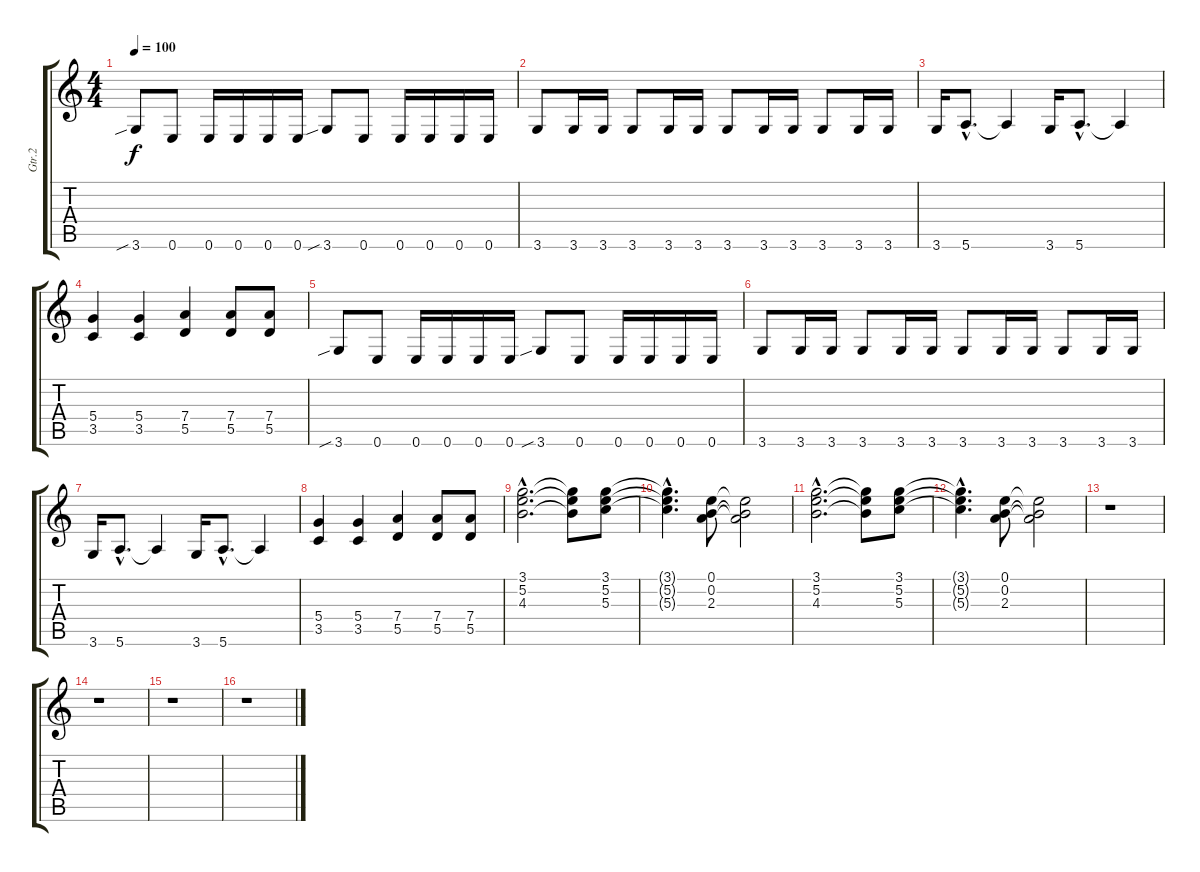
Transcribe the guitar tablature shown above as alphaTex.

\track ("Gtr.2" "Gtr.2") {instrument overdrivenguitar}
\staff {score tabs}
\tuning (E4 B3 G3 D3 A2 E2) {hide}
\ts (4 4)
\tempo 100
\clef g2
\ks c
3.6{sib}.8{dy f} 0.6.8 0.6.16 0.6.16 0.6.16 0.6.16 3.6{sib}.8 0.6.8 0.6.16 0.6.16 0.6.16 0.6.16 |
3.6.8 3.6.16 3.6.16 3.6.8 3.6.16 3.6.16 3.6.8 3.6.16 3.6.16 3.6.8 3.6.16 3.6.16 |
3.6.16 5.6{hac}.8{d} 5.6{t}.4 3.6.16 5.6{hac}.8{d} 5.6{t}.4 |
(5.4 3.5).4 (5.4 3.5).4 (7.4 5.5).4 (7.4 5.5).8 (7.4 5.5).8 |
3.6{sib}.8 0.6.8 0.6.16 0.6.16 0.6.16 0.6.16 3.6{sib}.8 0.6.8 0.6.16 0.6.16 0.6.16 0.6.16 |
3.6.8 3.6.16 3.6.16 3.6.8 3.6.16 3.6.16 3.6.8 3.6.16 3.6.16 3.6.8 3.6.16 3.6.16 |
3.6.16 5.6{hac}.8{d} 5.6{t}.4 3.6.16 5.6{hac}.8{d} 5.6{t}.4 |
(5.4 3.5).4 (5.4 3.5).4 (7.4 5.5).4 (7.4 5.5).8 (7.4 5.5).8 |
(3.1{hac} 5.2{hac} 4.3{hac}).2{d} (3.1{t} 5.2{t} 4.3{t}).8 (3.1 5.2 5.3).8 |
(3.1{hac t} 5.2{hac t} 5.3{hac t}).4{d} (0.1 0.2 2.3).8 (0.1{t} 0.2{t} 2.3{t}).2 |
(3.1{hac} 5.2{hac} 4.3{hac}).2{d} (3.1{t} 5.2{t} 4.3{t}).8 (3.1 5.2 5.3).8 |
(3.1{hac t} 5.2{hac t} 5.3{hac t}).4{d} (0.1 0.2 2.3).8 (0.1{t} 0.2{t} 2.3{t}).2 |
r.1 |
r.1 |
r.1 |
r.1
